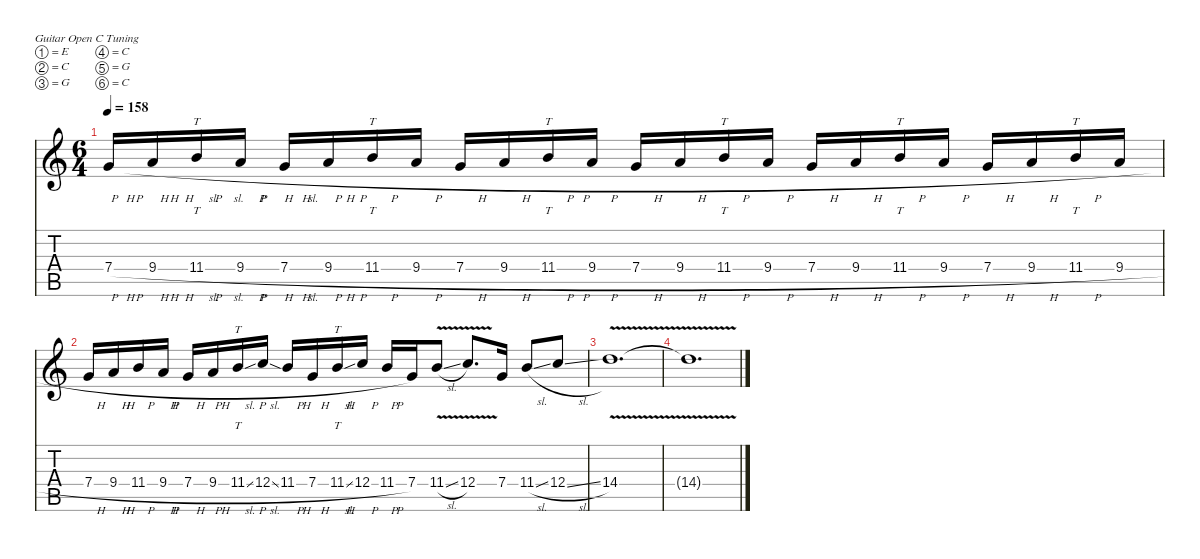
\defaultSystemsLayout 4
\hideDynamics
\bracketExtendMode nobrackets
\singleTrackTrackNamePolicy hidden
\multiTrackTrackNamePolicy hidden
\firstSystemTrackNameMode fullname
\firstSystemTrackNameOrientation horizontal
\otherSystemsTrackNameOrientation horizontal
\track ("Leads" "dist.guit.") {instrument distortionguitar}
\staff {score tabs}
\tuning (E4 C4 G3 C3 G2 C2)
\ts (6 4)
\tempo 158
\clef g2
\ks c
7.4{h}.16{dy f beam Up} 9.4{h}.16{beam Up} 11.4{h}.16{tt beam Up} 9.4{h}.16{beam Up} 7.4{h}.16{beam Up} 9.4{h}.16{beam Up} 11.4{h}.16{tt beam Up} 9.4{h}.16{beam Up} 7.4{h}.16{beam Up} 9.4{h}.16{beam Up} 11.4{h}.16{tt beam Up} 9.4{h}.16{beam Up} 7.4{h}.16{beam Up} 9.4{h}.16{beam Up} 11.4{h}.16{tt beam Up} 9.4{h}.16{beam Up} 7.4{h}.16{beam Up} 9.4{h}.16{beam Up} 11.4{h}.16{tt beam Up} 9.4{h}.16{beam Up} 7.4{h}.16{beam Up} 9.4{h}.16{beam Up} 11.4{h}.16{tt beam Up} 9.4{h}.16{beam Up} |
7.4{h}.16{beam Up} 9.4{h}.16{beam Up} 11.4{h}.16{beam Up} 9.4{h}.16{beam Up} 7.4{h}.16{beam Up} 9.4{h}.16{beam Up} 11.4{sl}.16{tt beam Up} 12.4{sl}.16{beam Up} 11.4{h}.16{beam Up} 7.4{h}.16{beam Up} 11.4{sl}.16{tt beam Up} 12.4{h}.16{beam Up} 11.4{h}.16{beam Up} 7.4.16{beam Up} 11.4{v sl}.8{beam Up} 12.4{v}.8{d beam Up} 7.4.16{beam Up} 11.4{sl}.8{beam Up} 12.4{sl}.8{beam Up} |
14.4{v}.1{d beam Down} |
14.4{v t}.1{d beam Down}
